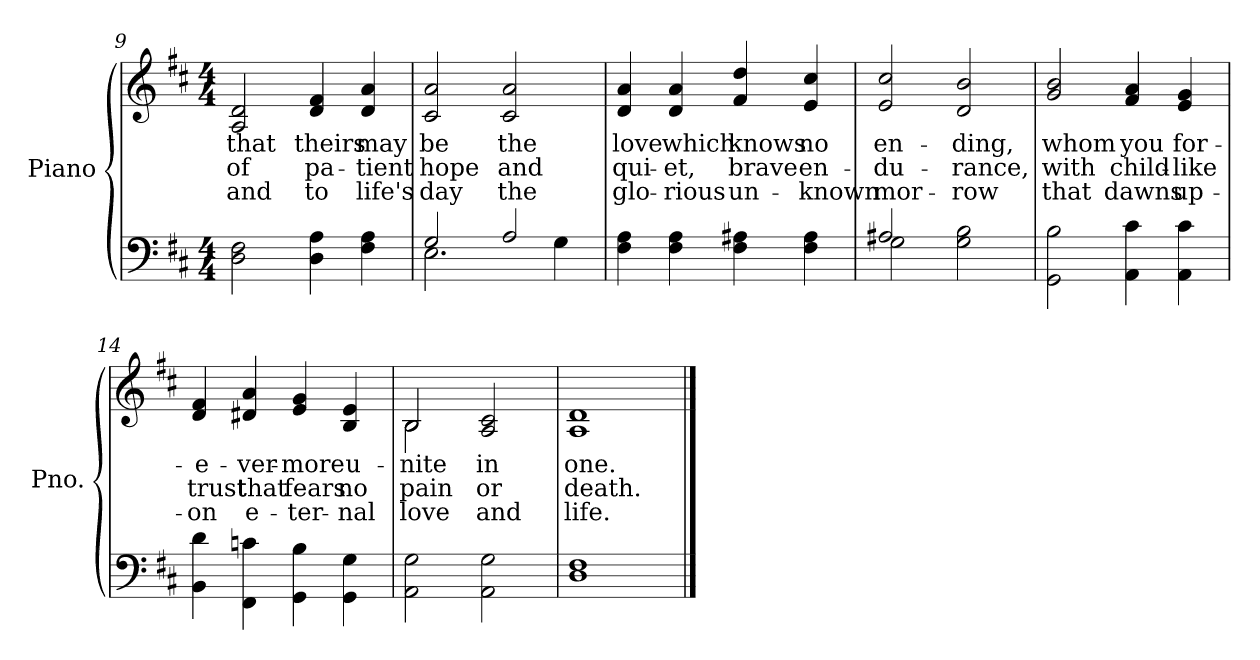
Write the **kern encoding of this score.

**kern	**kern	**text	**text	**text
*part2	*part1	*part1	*part1	*part1
*staff2	*staff1	*staff1	*staff1	*staff1
*I"Piano	*I"Piano	*	*	*
*I'Pno.	*I'Pno.	*	*	*
!!LO:LB:g=z
*clefF4	*clefG2	*	*	*
*k[f#c#]	*k[f#c#]	*	*	*
*D:	*D:	*	*	*
*M4/4	*M4/4	*	*	*
=9	=9	=9	=9	=9
!	!	!LO:LY:b:color=#000000	!LO:LY:b:color=#000000	!LO:LY:b:color=#000000
2Di\ 2F#i	2Ai/ 2di	that	of	and
!	!	!LO:LY:b:color=#000000	!LO:LY:b:color=#000000	!LO:LY:b:color=#000000
4Di\ 4Ai	4di/ 4f#i	theirs	pa-	to
!	!	!LO:LY:b:color=#000000	!LO:LY:b:color=#000000	!LO:LY:b:color=#000000
4F#i\ 4Ai	4di/ 4ai	may	-tient	life's
=10	=10	=10	=10	=10
*^	*	*	*	*
!	!	!	!LO:LY:b:color=#000000	!LO:LY:b:color=#000000	!LO:LY:b:color=#000000
2Gi/	2.Ei\	2c#i/ 2ai	be	hope	day
!	!	!	!LO:LY:b:color=#000000	!LO:LY:b:color=#000000	!LO:LY:b:color=#000000
2Ai/	.	2c#i/ 2ai	the	and	the
.	4Gi\	.	.	.	.
*v	*v	*	*	*	*
=11	=11	=11	=11	=11
*^	*	*	*	*
!	!	!	!LO:LY:b:color=#000000	!LO:LY:b:color=#000000	!LO:LY:b:color=#000000
*v	*v	*	*	*	*
4F#i\ 4Ai	4di/ 4ai	love	qui-	glo-
!	!	!LO:LY:b:color=#000000	!LO:LY:b:color=#000000	!LO:LY:b:color=#000000
4F#i\ 4Ai	4di/ 4ai	which	-et,	-rious
!	!	!LO:LY:b:color=#000000	!LO:LY:b:color=#000000	!LO:LY:b:color=#000000
4F#i\ 4A#Xi	4f#i/ 4ddi	knows	brave	un-
!	!	!LO:LY:b:color=#000000	!LO:LY:b:color=#000000	!LO:LY:b:color=#000000
4F#i\ 4A#i	4ei/ 4cc#i	no	en-	-known
!!LO:LB:g=z
=12	=12	=12	=12	=12
*^	*	*	*	*
!	!	!	!LO:LY:b:color=#000000	!LO:LY:b:color=#000000	!LO:LY:b:color=#000000
2A#Xi/	2Gi\	2ei/ 2cc#i	en-	-du-	mor-
!	!	!	!LO:LY:b:color=#000000	!LO:LY:b:color=#000000	!LO:LY:b:color=#000000
2Gi\ 2Bi	2ryy	2di/ 2bi	-ding,	-rance,	-row
*v	*v	*	*	*	*
=13	=13	=13	=13	=13
*^	*	*	*	*
!	!	!	!LO:LY:b:color=#000000	!LO:LY:b:color=#000000	!LO:LY:b:color=#000000
*v	*v	*	*	*	*
2GGi\ 2Bi	2gi/ 2bi	whom	with	that
!	!	!LO:LY:b:color=#000000	!LO:LY:b:color=#000000	!LO:LY:b:color=#000000
4AAi\ 4c#i	4f#i/ 4ai	you	child-	dawns
!	!	!LO:LY:b:color=#000000	!LO:LY:b:color=#000000	!LO:LY:b:color=#000000
4AAi\ 4c#i	4ei/ 4gi	for-	-like	up-
=14	=14	=14	=14	=14
!	!	!LO:LY:b:color=#000000	!LO:LY:b:color=#000000	!LO:LY:b:color=#000000
4BBi\ 4di	4di/ 4f#i	-e-	trust	-on
!	!	!LO:LY:b:color=#000000	!LO:LY:b:color=#000000	!LO:LY:b:color=#000000
4FF#i\ 4cni	4d#Xi/ 4ai	-ver-	that	e-
!	!	!LO:LY:b:color=#000000	!LO:LY:b:color=#000000	!LO:LY:b:color=#000000
4GGi\ 4Bi	4ei/ 4gi	-more	fears	-ter-
!	!	!LO:LY:b:color=#000000	!LO:LY:b:color=#000000	!LO:LY:b:color=#000000
4GGi\ 4Gi	4Bi/ 4ei	u-	no	-nal
=15	=15	=15	=15	=15
!	!	!LO:LY:b:color=#000000	!LO:LY:b:color=#000000	!LO:LY:b:color=#000000
*	*^	*	*	*
2AAi\ 2Gi	2Bi/	2Bi\	-nite	pain	love
!	!	!	!LO:LY:b:color=#000000	!LO:LY:b:color=#000000	!LO:LY:b:color=#000000
2AAi\ 2Gi	2Ai/ 2c#i	2ryy	in	or	and
*	*v	*v	*	*	*
=16	=16	=16	=16	=16
*	*^	*	*	*
!	!	!	!LO:LY:b:color=#000000	!LO:LY:b:color=#000000	!LO:LY:b:color=#000000
*	*v	*v	*	*	*
1Di 1F#i	1Ai 1di	one.	death.	life.
==	==	==	==	==
*-	*-	*-	*-	*-
